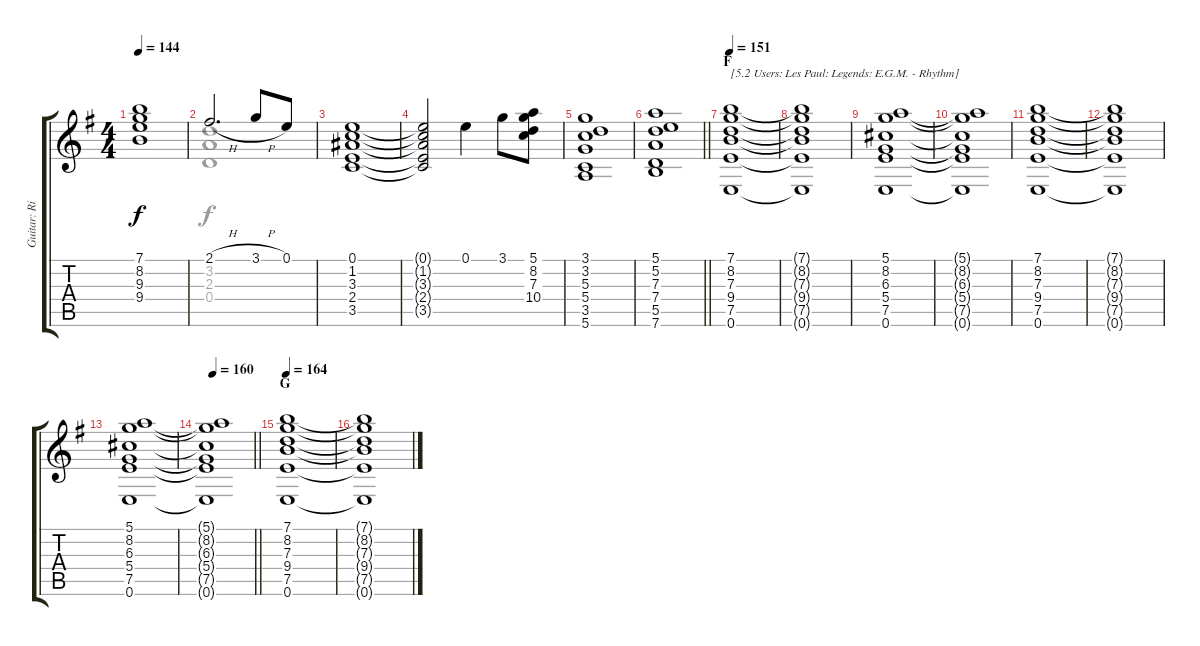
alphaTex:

\track ("Guitar: Rik" "Guitar: Ri") {instrument acousticguitarsteel}
\staff {score tabs}
\tuning (E4 B3 G3 D3 A2 E2) {hide}
\voice
\ts (4 4)
\tempo 144
\clef g2
\ks g
(7.1 8.2 9.3 9.4).1{dy f} |
2.1{h}.2{d} 3.1{h}.8 0.1.8 |
(0.1 1.2 3.3 2.4 3.5).1 |
(0.1{t} 1.2{t} 3.3{t} 2.4{t} 3.5{t}).2 0.1.4 3.1.8 (5.1 8.2 7.3 10.4).8 |
(3.1 3.2 5.3 5.4 3.5 5.6).1 |
\barLineRight lightlight
(5.1 5.2 7.3 7.4 5.5 7.6).1 |
\section ("" "F")
\tempo 151
(7.1 8.2 7.3 9.4 7.5 0.6).1{txt "[5.2 Users: Les Paul: Legends: E.G.M. - Rhythm]" volume 13 instrument distortionguitar} |
(7.1{t} 8.2{t} 7.3{t} 9.4{t} 7.5{t} 0.6{t}).1 |
(5.1 8.2 6.3 5.4 7.5 0.6).1 |
(5.1{t} 8.2{t} 6.3{t} 5.4{t} 7.5{t} 0.6{t}).1 |
(7.1 8.2 7.3 9.4 7.5 0.6).1 |
(7.1{t} 8.2{t} 7.3{t} 9.4{t} 7.5{t} 0.6{t}).1 |
(5.1 8.2 6.3 5.4 7.5 0.6).1 |
\tempo 160
\barLineRight lightlight
(5.1{t} 8.2{t} 6.3{t} 5.4{t} 7.5{t} 0.6{t}).1 |
\section ("" "G")
\tempo 164
(7.1 8.2 7.3 9.4 7.5 0.6).1 |
(7.1{t} 8.2{t} 7.3{t} 9.4{t} 7.5{t} 0.6{t}).1
\voice
\clef g2
\ottava regular
\simile none
\ks g
|
(3.2 2.3 0.4).1 |
|
|
|
\barLineRight lightlight
|
|
|
|
|
|
|
|
\barLineRight lightlight
|
|
